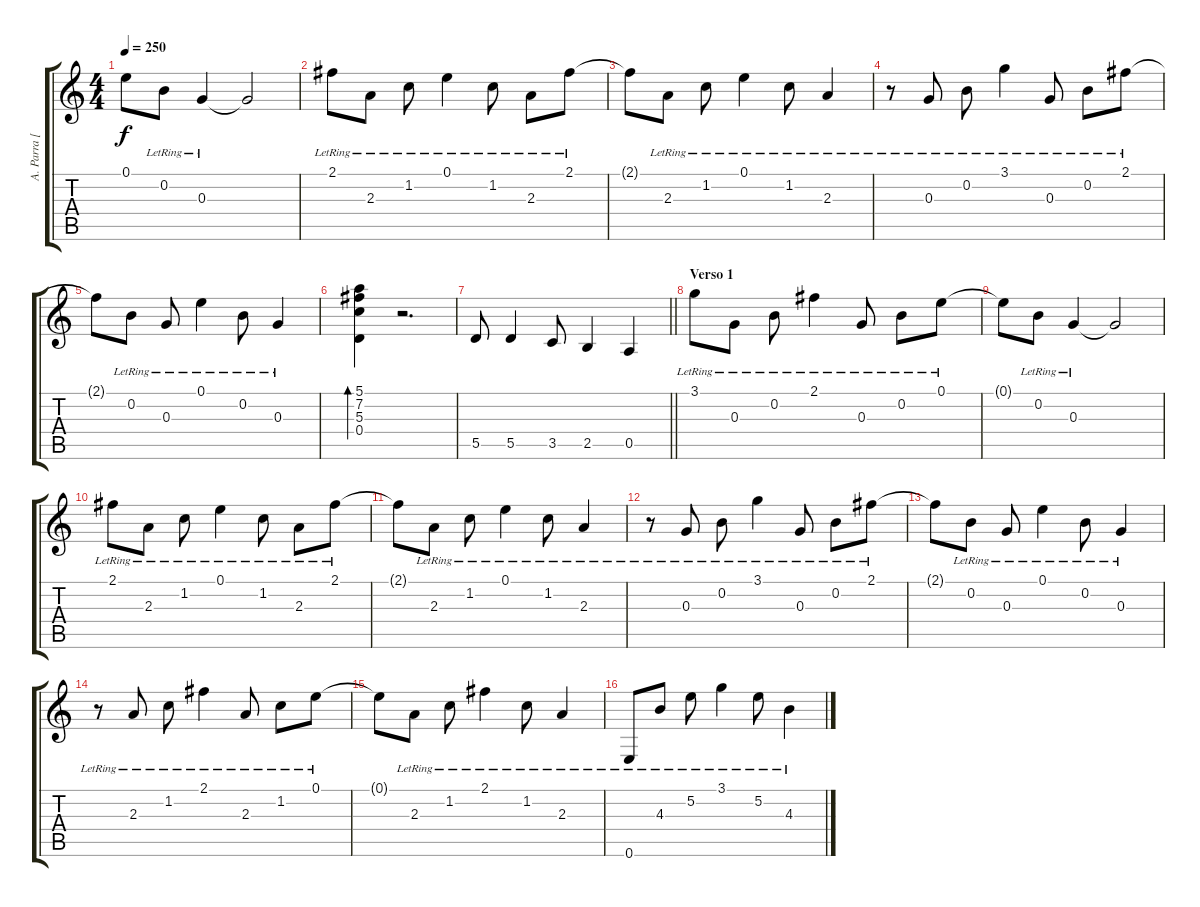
\track ("A. Parra [Gtr 1]" "A. Parra [") {instrument acousticguitarsteel}
\staff {score tabs}
\tuning (E4 B3 G3 D3 A2 E2) {hide}
\ts (4 4)
\tempo 250
\clef g2
\ks c
0.1{t}.8{dy f} 0.2{lr}.8 0.3{lr}.4 0.3{t}.2 |
2.1{lr}.8 2.3{lr}.8 1.2{lr}.8 0.1{lr}.4 1.2{lr}.8 2.3{lr}.8 2.1{lr}.8 |
2.1{t}.8 2.3{lr}.8 1.2{lr}.8 0.1{lr}.4 1.2{lr}.8 2.3{lr}.4 |
r.8 0.3{lr}.8 0.2{lr}.8 3.1{lr}.4 0.3{lr}.8 0.2{lr}.8 2.1{lr}.8 |
2.1{t}.8 0.2{lr}.8 0.3{lr}.8 0.1{lr}.4 0.2{lr}.8 0.3{lr}.4 |
(5.1 7.2 5.3 0.4).4{bd 120} r.2{d} |
\barLineRight lightlight
5.5.8 5.5.4 3.5.8 2.5.4 0.5.4 |
\section ("" "Verso 1")
3.1{lr}.8 0.3{lr}.8 0.2{lr}.8 2.1{lr}.4 0.3{lr}.8 0.2{lr}.8 0.1{lr}.8 |
0.1{t}.8 0.2{lr}.8 0.3{lr}.4 0.3{t}.2 |
2.1{lr}.8 2.3{lr}.8 1.2{lr}.8 0.1{lr}.4 1.2{lr}.8 2.3{lr}.8 2.1{lr}.8 |
2.1{t}.8 2.3{lr}.8 1.2{lr}.8 0.1{lr}.4 1.2{lr}.8 2.3{lr}.4 |
r.8 0.3{lr}.8 0.2{lr}.8 3.1{lr}.4 0.3{lr}.8 0.2{lr}.8 2.1{lr}.8 |
2.1{t}.8 0.2{lr}.8 0.3{lr}.8 0.1{lr}.4 0.2{lr}.8 0.3{lr}.4 |
r.8 2.3{lr}.8 1.2{lr}.8 2.1{lr}.4 2.3{lr}.8 1.2{lr}.8 0.1{lr}.8 |
0.1{t}.8 2.3{lr}.8 1.2{lr}.8 2.1{lr}.4 1.2{lr}.8 2.3{lr}.4 |
0.6{lr}.8 4.3{lr}.8 5.2{lr}.8 3.1{lr}.4 5.2{lr}.8 4.3{lr}.4
